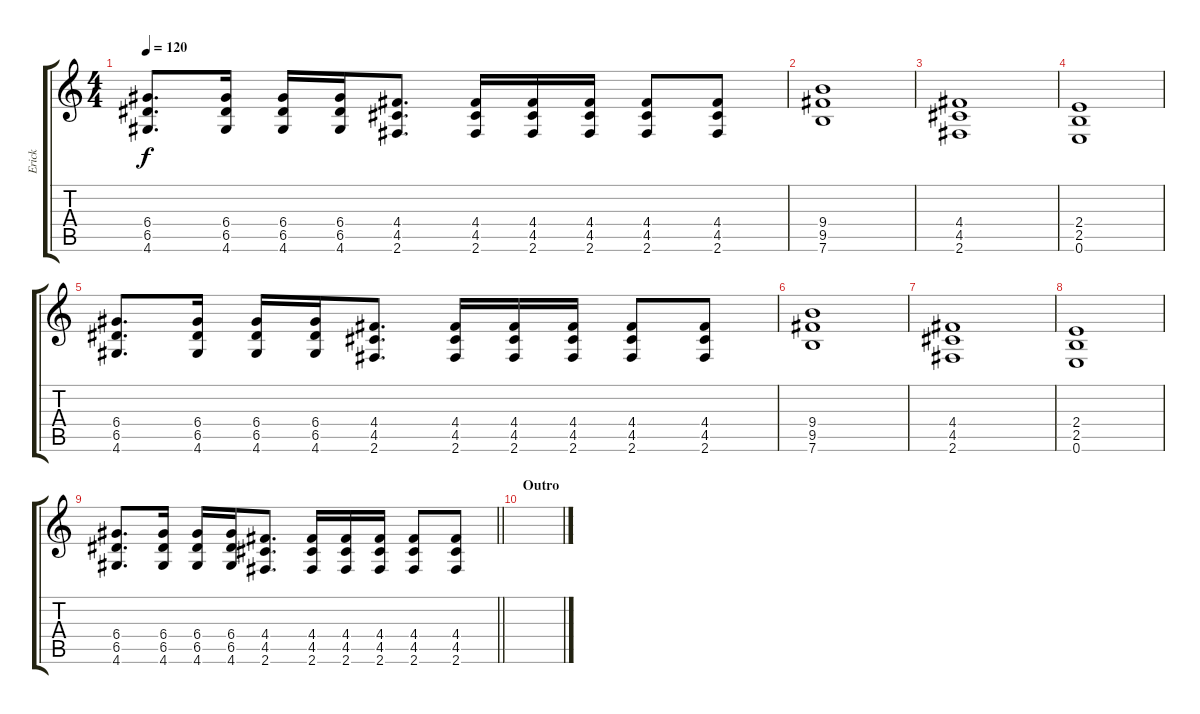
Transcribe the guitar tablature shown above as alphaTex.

\track ("Erick" "Erick") {instrument electricguitarjazz}
\staff {score tabs}
\tuning (E4 B3 G3 D3 A2 E2) {hide}
\ts (4 4)
\tempo 120
\clef g2
\ks c
(6.4 6.5 4.6).8{d dy f} (6.4 6.5 4.6).16 (6.4 6.5 4.6).16 (6.4 6.5 4.6).16 (4.4 4.5 2.6).8{d} (4.4 4.5 2.6).16 (4.4 4.5 2.6).16 (4.4 4.5 2.6).16 (4.4 4.5 2.6).8 (4.4 4.5 2.6).8 |
(9.4 9.5 7.6).1{instrument overdrivenguitar} |
(4.4 4.5 2.6).1 |
(2.4 2.5 0.6).1 |
(6.4 6.5 4.6).8{d} (6.4 6.5 4.6).16 (6.4 6.5 4.6).16 (6.4 6.5 4.6).16 (4.4 4.5 2.6).8{d} (4.4 4.5 2.6).16 (4.4 4.5 2.6).16 (4.4 4.5 2.6).16 (4.4 4.5 2.6).8 (4.4 4.5 2.6).8 |
(9.4 9.5 7.6).1{instrument overdrivenguitar} |
(4.4 4.5 2.6).1 |
(2.4 2.5 0.6).1 |
\barLineRight lightlight
(6.4 6.5 4.6).8{d} (6.4 6.5 4.6).16 (6.4 6.5 4.6).16 (6.4 6.5 4.6).16 (4.4 4.5 2.6).8{d} (4.4 4.5 2.6).16 (4.4 4.5 2.6).16 (4.4 4.5 2.6).16 (4.4 4.5 2.6).8 (4.4 4.5 2.6).8 |
\section ("" "Outro")
